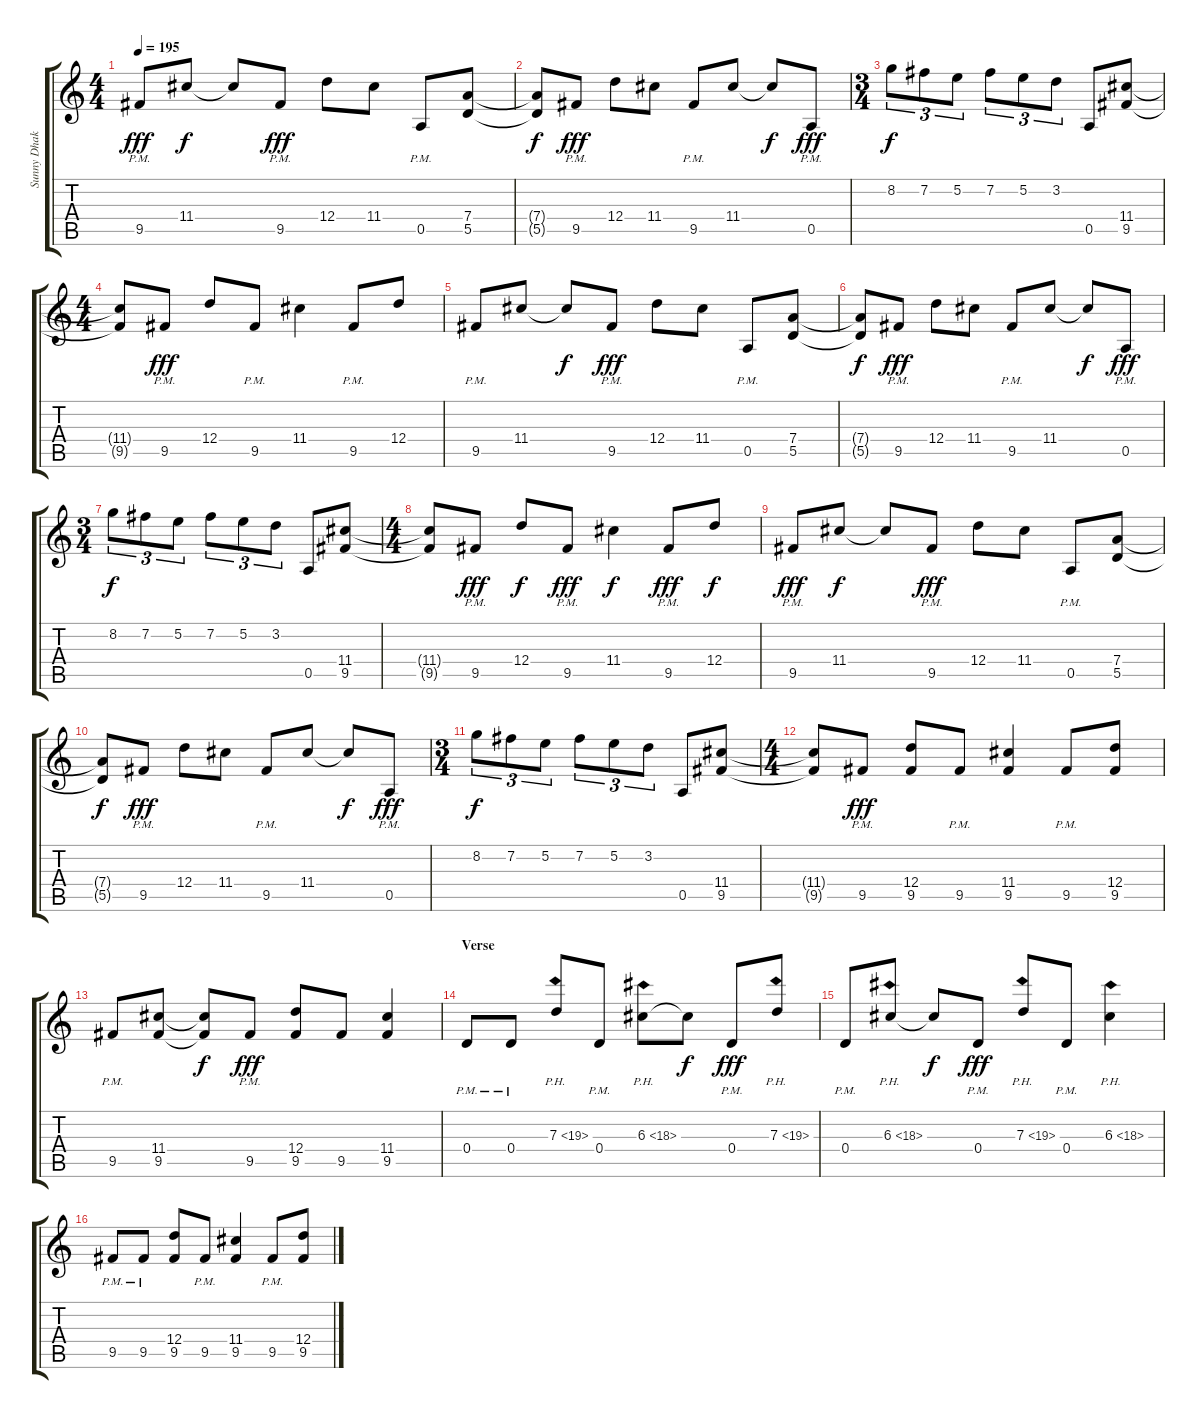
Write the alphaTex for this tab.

\track ("Sunny Dhak" "Sunny Dhak") {instrument distortionguitar}
\staff {score tabs}
\tuning (E4 B3 G3 D3 A2 E2) {hide}
\ts (4 4)
\tempo 195
\clef g2
\ks c
9.5{pm}.8{dy fff} 11.4.8{dy f} 11.4{t}.8 9.5{pm}.8{dy fff} 12.4.8 11.4.8 0.5{pm}.8 (7.4 5.5).8 |
(7.4{t} 5.5{t}).8{dy f} 9.5{pm}.8{dy fff} 12.4.8 11.4.8 9.5{pm}.8 11.4.8 11.4{t}.8{dy f} 0.5{pm}.8{dy fff} |
\ts (3 4)
8.2.8{tu (3 2) dy f} 7.2.8{tu (3 2)} 5.2.8{tu (3 2)} 7.2.8{tu (3 2)} 5.2.8{tu (3 2)} 3.2.8{tu (3 2)} 0.5.8 (11.4 9.5).8 |
\ts (4 4)
(11.4{t} 9.5{t}).8 9.5{pm}.8{dy fff} 12.4.8 9.5{pm}.8 11.4.4 9.5{pm}.8 12.4.8 |
9.5{pm}.8 11.4.8 11.4{t}.8{dy f} 9.5{pm}.8{dy fff} 12.4.8 11.4.8 0.5{pm}.8 (7.4 5.5).8 |
(7.4{t} 5.5{t}).8{dy f} 9.5{pm}.8{dy fff} 12.4.8 11.4.8 9.5{pm}.8 11.4.8 11.4{t}.8{dy f} 0.5{pm}.8{dy fff} |
\ts (3 4)
8.2.8{tu (3 2) dy f} 7.2.8{tu (3 2)} 5.2.8{tu (3 2)} 7.2.8{tu (3 2)} 5.2.8{tu (3 2)} 3.2.8{tu (3 2)} 0.5.8 (11.4 9.5).8 |
\ts (4 4)
(11.4{t} 9.5{t}).8 9.5{pm}.8{dy fff} 12.4.8{dy f} 9.5{pm}.8{dy fff} 11.4.4{dy f} 9.5{pm}.8{dy fff} 12.4.8{dy f} |
9.5{pm}.8{dy fff} 11.4.8{dy f} 11.4{t}.8 9.5{pm}.8{dy fff} 12.4.8 11.4.8 0.5{pm}.8 (7.4 5.5).8 |
(7.4{t} 5.5{t}).8{dy f} 9.5{pm}.8{dy fff} 12.4.8 11.4.8 9.5{pm}.8 11.4.8 11.4{t}.8{dy f} 0.5{pm}.8{dy fff} |
\ts (3 4)
8.2.8{tu (3 2) dy f} 7.2.8{tu (3 2)} 5.2.8{tu (3 2)} 7.2.8{tu (3 2)} 5.2.8{tu (3 2)} 3.2.8{tu (3 2)} 0.5.8 (11.4 9.5).8 |
\ts (4 4)
(11.4{t} 9.5{t}).8 9.5{pm}.8{dy fff} (12.4 9.5).8 9.5{pm}.8 (11.4 9.5).4 9.5{pm}.8 (12.4 9.5).8 |
9.5{pm}.8 (11.4 9.5).8 (11.4{t} 9.5{t}).8{dy f} 9.5{pm}.8{dy fff} (12.4 9.5).8 9.5.8 (11.4 9.5).4 |
\section ("" "Verse")
0.4{pm}.8 0.4{pm}.8 7.3{ph 12}.8 0.4{pm}.8 6.3{ph 12}.8 6.3{t}.8{dy f} 0.4{pm}.8{dy fff} 7.3{ph 12}.8 |
0.4{pm}.8 6.3{ph 12}.8 6.3{t}.8{dy f} 0.4{pm}.8{dy fff} 7.3{ph 12}.8 0.4{pm}.8 6.3{ph 12}.4 |
9.5{pm}.8 9.5{pm}.8 (12.4 9.5).8 9.5{pm}.8 (11.4 9.5).4 9.5{pm}.8 (12.4 9.5).8
